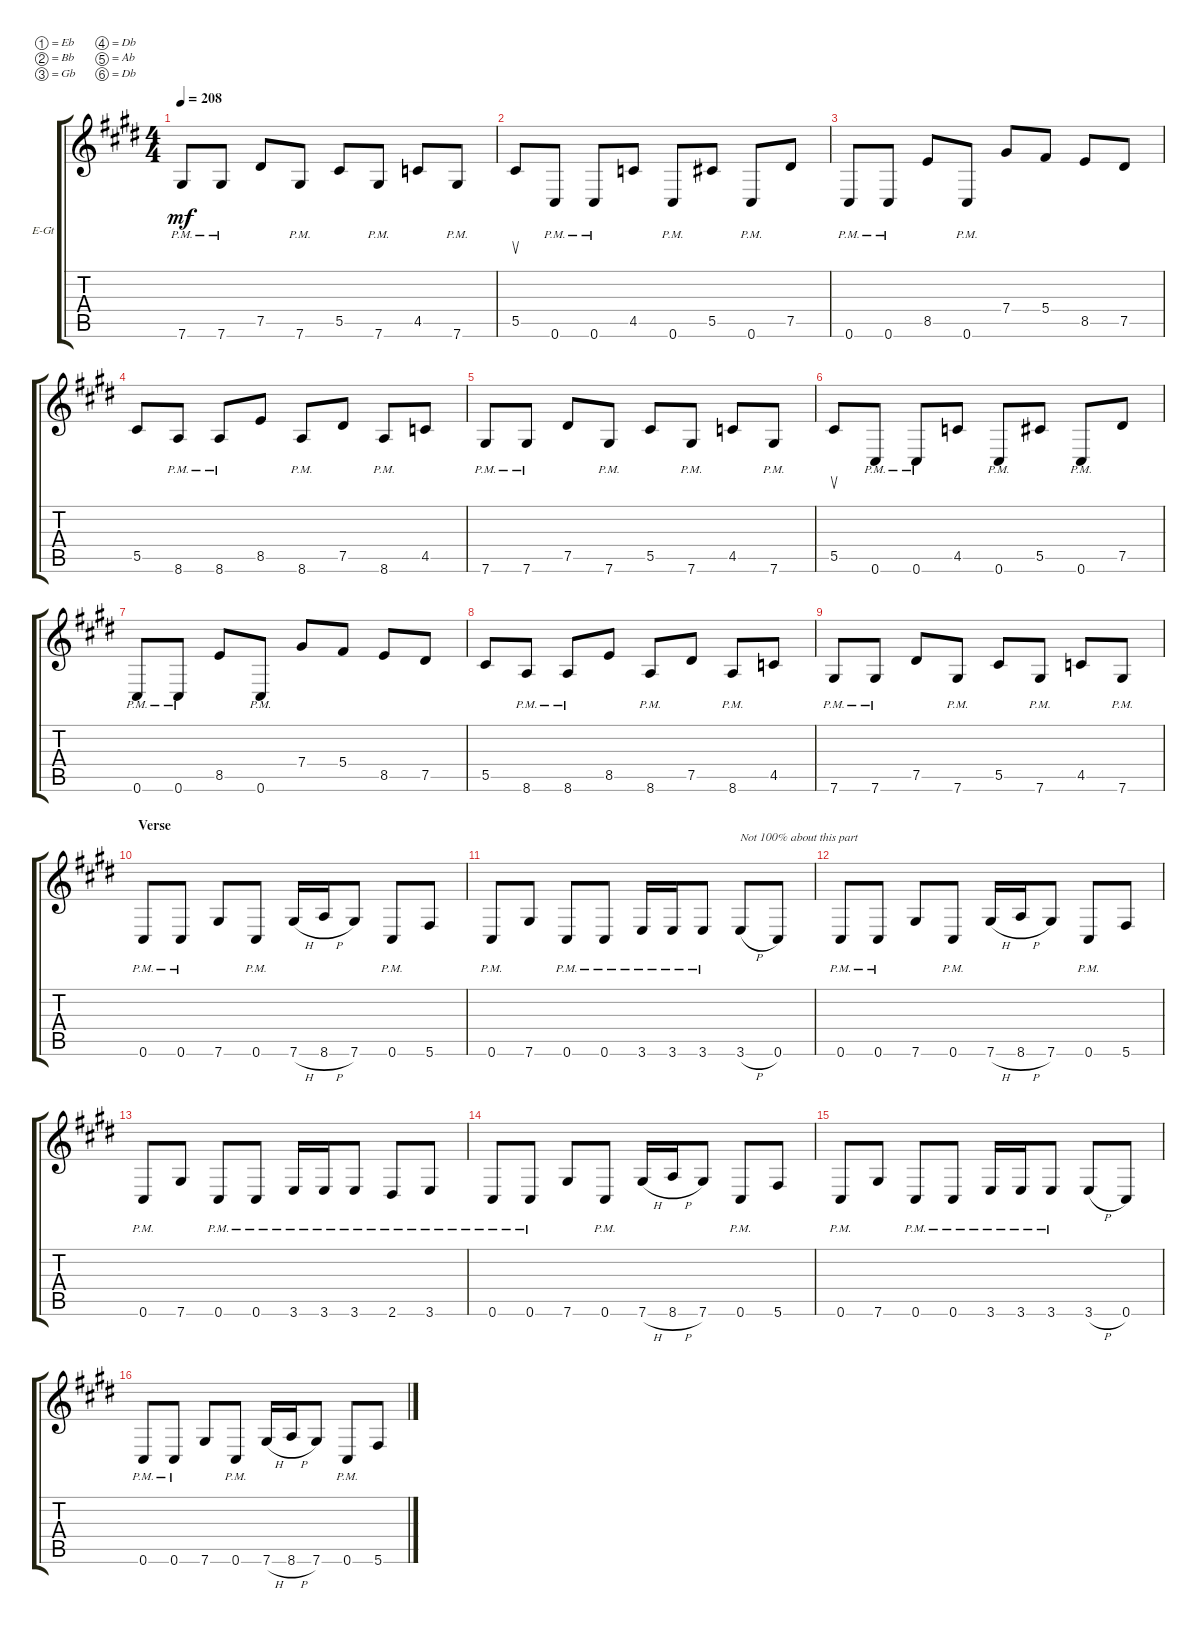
\defaultSystemsLayout 4
\bracketExtendMode groupsimilarinstruments
\firstSystemTrackNameOrientation horizontal
\otherSystemsTrackNameOrientation horizontal
\track ("Gary Smith - Guitar" "E-Gt") {instrument distortionguitar}
\staff {score tabs}
\tuning (Eb4 Bb3 Gb3 Db3 Ab2 Db2)
\ts (4 4)
\tempo 208
\clef g2
\ks c#minor
7.6{pm}.8{dy mf} 7.6{pm}.8 7.5.8 7.6{pm}.8 5.5.8 7.6{pm}.8 4.5.8 7.6{pm}.8 |
5.5.8{su} 0.6{pm}.8 0.6{pm}.8 4.5.8 0.6{pm}.8 5.5.8 0.6{pm}.8 7.5.8 |
0.6{pm}.8 0.6{pm}.8 8.5.8 0.6{pm}.8 7.4.8 5.4.8 8.5.8 7.5.8 |
5.5.8 8.6{pm}.8 8.6{pm}.8 8.5.8 8.6{pm}.8 7.5.8 8.6{pm}.8 4.5.8 |
7.6{pm}.8 7.6{pm}.8 7.5.8 7.6{pm}.8 5.5.8 7.6{pm}.8 4.5.8 7.6{pm}.8 |
5.5.8{su} 0.6{pm}.8 0.6{pm}.8 4.5.8 0.6{pm}.8 5.5.8 0.6{pm}.8 7.5.8 |
0.6{pm}.8 0.6{pm}.8 8.5.8 0.6{pm}.8 7.4.8 5.4.8 8.5.8 7.5.8 |
5.5.8 8.6{pm}.8 8.6{pm}.8 8.5.8 8.6{pm}.8 7.5.8 8.6{pm}.8 4.5.8 |
7.6{pm}.8 7.6{pm}.8 7.5.8 7.6{pm}.8 5.5.8 7.6{pm}.8 4.5.8 7.6{pm}.8 |
\section ("" "Verse")
0.6{pm}.8 0.6{pm}.8 7.6.8 0.6{pm}.8 7.6{h}.16 8.6{h}.16 7.6.8 0.6{pm}.8 5.6.8 |
0.6{pm}.8 7.6.8 0.6{pm}.8 0.6{pm}.8 3.6{pm}.16 3.6{pm}.16 3.6{pm}.8 3.6{h}.8{txt "Not 100% about this part"} 0.6.8 |
0.6{pm}.8 0.6{pm}.8 7.6.8 0.6{pm}.8 7.6{h}.16 8.6{h}.16 7.6.8 0.6{pm}.8 5.6.8 |
0.6{pm}.8 7.6.8 0.6{pm}.8 0.6{pm}.8 3.6{pm}.16 3.6{pm}.16 3.6{pm}.8 2.6{pm}.8 3.6{pm}.8 |
0.6{pm}.8 0.6{pm}.8 7.6.8 0.6{pm}.8 7.6{h}.16 8.6{h}.16 7.6.8 0.6{pm}.8 5.6.8 |
0.6{pm}.8 7.6.8 0.6{pm}.8 0.6{pm}.8 3.6{pm}.16 3.6{pm}.16 3.6{pm}.8 3.6{h}.8 0.6.8 |
0.6{pm}.8 0.6{pm}.8 7.6.8 0.6{pm}.8 7.6{h}.16 8.6{h}.16 7.6.8 0.6{pm}.8 5.6.8
